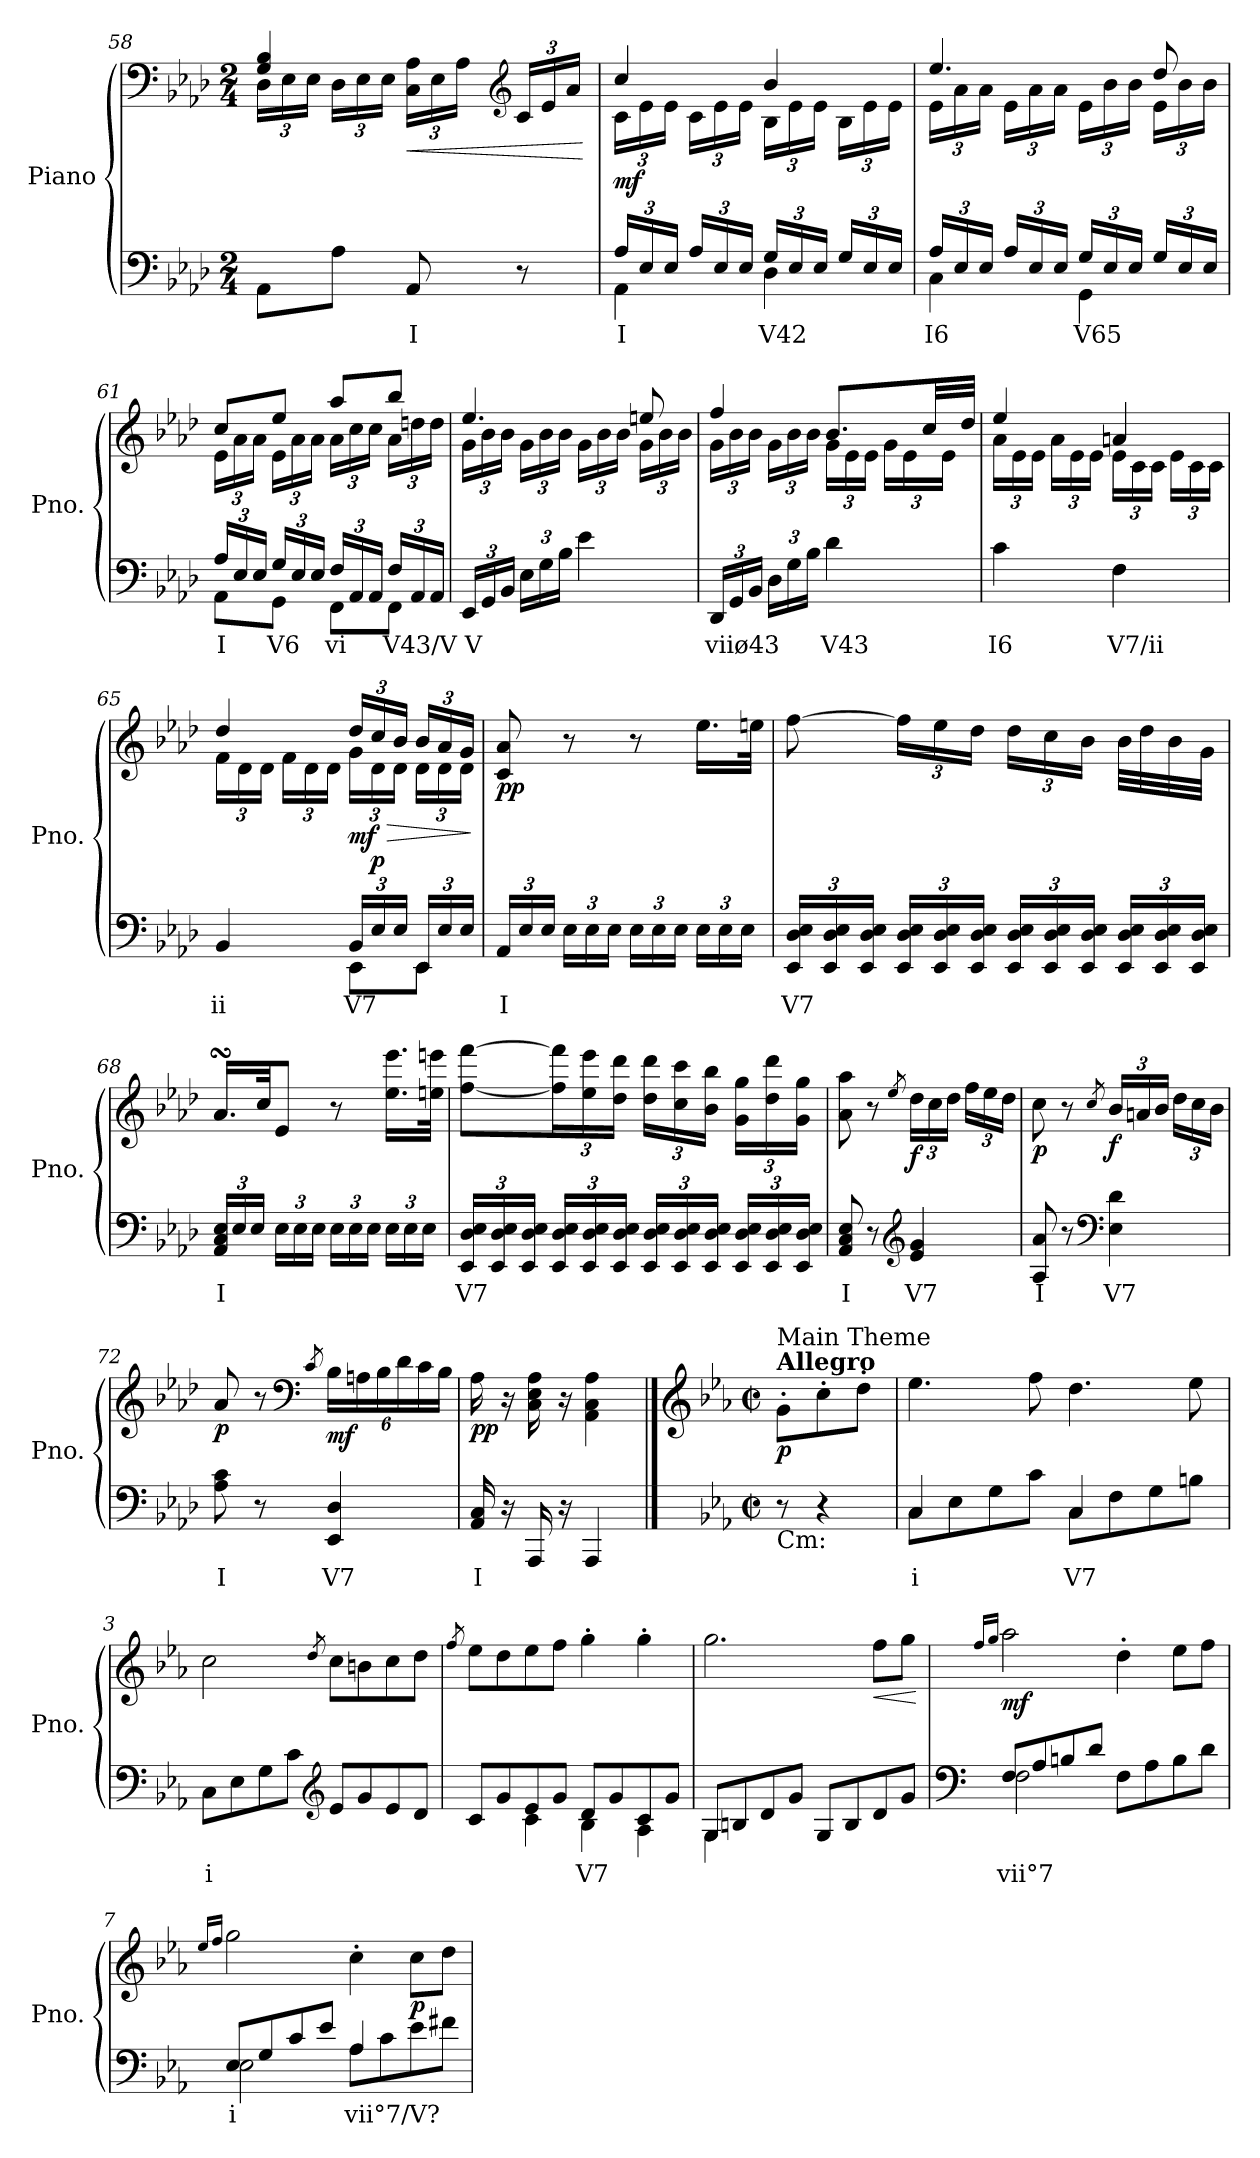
**kern	**text	**kern	**dynam
*part1	*part1	*part1	*part1
*staff2	*staff2	*staff1	*staff1/2
*I"Piano	*	*	*
*I'Pno.	*	*	*
*clefF4	*	*clefF4	*
*k[b-e-a-d-]	*	*k[b-e-a-d-]	*
*M2/4	*	*M2/4	*
=58	=58	=58	=58
*	*	*^	*
*	*	*	*Xbrackettup	*
8AA-\L	.	4G/ 4B-/	24D-\LL	.
.	.	.	24E-\	.
.	.	.	24E-\JJ	.
8A-\J	.	.	24D-\LL	.
.	.	.	24E-\	.
.	.	.	24E-\JJ	.
!	!LO:LY:b	!	!	!LO:HP:b
8AA-/	I	24C\ 24A-\LL	4ryy	<
.	.	24E-\	.	.
.	.	24A-\JJ	.	.
*	*	*clefG2	*	*
8r	.	24c/LL	.	.
.	.	24e-/	.	.
.	.	24a-/JJ	.	.
*	*	*v	*v	*
.	.	.	[
!!LO:LB:g=z
=59	=59	=59	=59
*Xbrackettup	*	*	*
!	!LO:LY:b	!	!LO:DY:b
*^	*	*^	*
24A-/LL	4AA-\	I	4cc/	24c\LL	mf
24E-/	.	.	.	24e-\	.
24E-/JJ	.	.	.	24e-\JJ	.
24A-/LL	.	.	.	24c\LL	.
24E-/	.	.	.	24e-\	.
24E-/JJ	.	.	.	24e-\JJ	.
!	!	!LO:LY:b	!	!	!
24G/LL	4D-\	V42	4b-/	24B-\LL	.
24E-/	.	.	.	24e-\	.
24E-/JJ	.	.	.	24e-\JJ	.
24G/LL	.	.	.	24B-\LL	.
24E-/	.	.	.	24e-\	.
24E-/JJ	.	.	.	24e-\JJ	.
=60	=60	=60	=60	=60	=60
!	!	!LO:LY:b	!	!	!
24A-/LL	4C\	I6	4.ee-/	24e-\LL	.
24E-/	.	.	.	24a-\	.
24E-/JJ	.	.	.	24a-\JJ	.
24A-/LL	.	.	.	24e-\LL	.
24E-/	.	.	.	24a-\	.
24E-/JJ	.	.	.	24a-\JJ	.
!	!	!LO:LY:b	!	!	!
24G/LL	4GG\	V65	.	24e-\LL	.
24E-/	.	.	.	24b-\	.
24E-/JJ	.	.	.	24b-\JJ	.
24G/LL	.	.	8dd-/	24e-\LL	.
24E-/	.	.	.	24b-\	.
24E-/JJ	.	.	.	24b-\JJ	.
=61	=61	=61	=61	=61	=61
!	!	!LO:LY:b	!	!	!
24A-/LL	8AA-\L	I	8cc/L	24e-\LL	.
24E-/	.	.	.	24a-\	.
24E-/JJ	.	.	.	24a-\JJ	.
!	!	!LO:LY:b	!	!	!
24G/LL	8GG\J	V6	8ee-/J	24e-\LL	.
24E-/	.	.	.	24a-\	.
24E-/JJ	.	.	.	24a-\JJ	.
!	!	!LO:LY:b	!	!	!
24F/LL	8FF\L	vi	8aa-/L	24a-\LL	.
24AA-/	.	.	.	24cc\	.
24AA-/JJ	.	.	.	24cc\JJ	.
!	!	!LO:LY:b	!	!	!
24F/LL	8FF\J	V43/V	8bb-/J	24a-\LL	.
24AA-/	.	.	.	24ddn\	.
24AA-/JJ	.	.	.	24dd\JJ	.
*v	*v	*	*	*	*
=62	=62	=62	=62	=62
!	!LO:LY:b	!	!	!
24EE-/LL	V	4.ee-/	24g\LL	.
24GG/	.	.	24b-\	.
24BB-/JJ	.	.	24b-\JJ	.
24E-\LL	.	.	24g\LL	.
24G\	.	.	24b-\	.
24B-\JJ	.	.	24b-\JJ	.
4e-\	.	.	24g\LL	.
.	.	.	24b-\	.
.	.	.	24b-\JJ	.
.	.	8een/	24g\LL	.
.	.	.	24b-\	.
.	.	.	24b-\JJ	.
=63	=63	=63	=63	=63
!	!LO:LY:b	!	!	!
24DD-/LL	viiø43	4ff/	24g\LL	.
24GG/	.	.	24b-\	.
24BB-/JJ	.	.	24b-\JJ	.
24D-\LL	.	.	24g\LL	.
24G\	.	.	24b-\	.
24B-\JJ	.	.	24b-\JJ	.
!	!LO:LY:b	!	!	!
4d-\	V43	8.b-/L	24g\LL	.
.	.	.	24e-\	.
.	.	.	24e-\JJ	.
.	.	.	24g\LL	.
.	.	.	24e-\	.
.	.	32cc/LL	.	.
.	.	.	24e-\JJ	.
.	.	32dd-/JJJ	.	.
!!LO:PB:g=z	!!
=64	=64	=64	=64	=64
!	!LO:LY:b	!	!	!
4c\	I6	4ee-/	24a-\LL	.
.	.	.	24e-\	.
.	.	.	24e-\JJ	.
.	.	.	24a-\LL	.
.	.	.	24e-\	.
.	.	.	24e-\JJ	.
!	!LO:LY:b	!	!	!
4F\	V7/ii	4an/	24e-\LL	.
.	.	.	24c\	.
.	.	.	24c\JJ	.
.	.	.	24e-\LL	.
.	.	.	24c\	.
.	.	.	24c\JJ	.
=65	=65	=65	=65	=65
!	!LO:LY:b	!	!	!
*^	*	*	*	*
4BB-/	4ryy	ii	4dd-/	24f\LL	.
.	.	.	.	24d-\	.
.	.	.	.	24d-\JJ	.
.	.	.	.	24f\LL	.
.	.	.	.	24d-\	.
.	.	.	.	24d-\JJ	.
!	!	!LO:LY:b	!	!	!LO:DY:b
24BB-/LL	8EE-\L	V7	24dd-/LL	24g\LL	mf
!	!	!	!	!	!LO:HP:b
!	!	!	!	!	!LO:DY:n=1:b
24E-/	.	.	24cc/	24d-\	> p
24E-/JJ	.	.	24b-/JJ	24d-\JJ	.
24EE-/LL	8EE-\J	.	24b-/LL	24d-\LL	.
24E-/	.	.	24a-/	24d-\	.
24E-/JJ	.	.	24g/JJ	24d-\JJ	.
*v	*v	*	*	*	*
*	*	*v	*v	*
.	.	.	]
=66	=66	=66	=66
!	!LO:LY:b	!	!LO:DY:b
24AA-/LL	I	8c/ 8a-/	pp
24E-/	.	.	.
24E-/JJ	.	.	.
24E-\LL	.	8r	.
24E-\	.	.	.
24E-\JJ	.	.	.
24E-\LL	.	8r	.
24E-\	.	.	.
24E-\JJ	.	.	.
24E-\LL	.	16.ee-\LL	.
24E-\	.	.	.
24E-\JJ	.	.	.
.	.	32een\JJk	.
=67	=67	=67	=67
!	!LO:LY:b	!	!
24EE-/ 24D-/ 24E-/LL	V7	[8ff\	.
24EE-/ 24D-/ 24E-/	.	.	.
24EE-/ 24D-/ 24E-/JJ	.	.	.
24EE-/ 24D-/ 24E-/LL	.	24ff\LL]	.
24EE-/ 24D-/ 24E-/	.	24ee-\	.
24EE-/ 24D-/ 24E-/JJ	.	24dd-\JJ	.
24EE-/ 24D-/ 24E-/LL	.	24dd-\LL	.
24EE-/ 24D-/ 24E-/	.	24cc\	.
24EE-/ 24D-/ 24E-/JJ	.	24b-\JJ	.
24EE-/ 24D-/ 24E-/LL	.	32b-\LLL	.
.	.	32dd-\	.
24EE-/ 24D-/ 24E-/	.	.	.
.	.	32b-\	.
24EE-/ 24D-/ 24E-/JJ	.	.	.
.	.	32g\JJJ	.
=68	=68	=68	=68
!	!LO:LY:b	!	!
24AA-/ 24C/ 24E-/LL	I	16.a-sSSs/LL	.
24E-/	.	.	.
24E-/JJ	.	.	.
.	.	32cc/JK	.
24E-\LL	.	8e-/J	.
24E-\	.	.	.
24E-\JJ	.	.	.
24E-\LL	.	8r	.
24E-\	.	.	.
24E-\JJ	.	.	.
24E-\LL	.	16.ee-\ 16.eee-\LL	.
24E-\	.	.	.
24E-\JJ	.	.	.
.	.	32een\ 32eeen\JJk	.
!!LO:LB:g=z
=69	=69	=69	=69
!	!LO:LY:b	!	!
24EE-/ 24D-/ 24E-/LL	V7	[8ff\ [8fff\L	.
24EE-/ 24D-/ 24E-/	.	.	.
24EE-/ 24D-/ 24E-/JJ	.	.	.
24EE-/ 24D-/ 24E-/LL	.	24ff\] 24fff\]L	.
24EE-/ 24D-/ 24E-/	.	24ee-\ 24eee-\	.
24EE-/ 24D-/ 24E-/JJ	.	24dd-\ 24ddd-\JJ	.
24EE-/ 24D-/ 24E-/LL	.	24dd-\ 24ddd-\LL	.
24EE-/ 24D-/ 24E-/	.	24cc\ 24ccc\	.
24EE-/ 24D-/ 24E-/JJ	.	24b-\ 24bb-\JJ	.
24EE-/ 24D-/ 24E-/LL	.	24g\ 24gg\LL	.
24EE-/ 24D-/ 24E-/	.	24dd-\ 24ddd-\	.
24EE-/ 24D-/ 24E-/JJ	.	24g\ 24gg\JJ	.
=70	=70	=70	=70
!	!LO:LY:b	!	!
8AA-/ 8C/ 8E-/	I	8a-\ 8aa-\	.
8r	.	8r	.
*clefG2	*	*	*
.	.	8qee-/	.
!	!LO:LY:b	!	!LO:DY:b
4e-/ 4g/	V7	24dd-\LL	f
.	.	24cc\	.
.	.	24dd-\JJ	.
.	.	24ff\LL	.
.	.	24ee-\	.
.	.	24dd-\JJ	.
=71	=71	=71	=71
!	!LO:LY:b	!	!LO:DY:b
8A-/ 8a-/	I	8cc\	p
8r	.	8r	.
*clefF4	*	*	*
.	.	8qcc/	.
!	!LO:LY:b	!	!LO:DY:b
4E-\ 4d-\	V7	24b-/LL	f
.	.	24an/	.
.	.	24b-/JJ	.
.	.	24dd-\LL	.
.	.	24cc\	.
.	.	24b-\JJ	.
=72	=72	=72	=72
!	!LO:LY:b	!	!LO:DY:b
8A-\ 8c\	I	8a-/	p
8r	.	8r	.
*	*	*clefF4	*
.	.	8qc/	.
!	!LO:LY:b	!	!LO:DY:b
4EE-/ 4D-/	V7	24B-\LL	mf
.	.	24An\	.
.	.	24B-\	.
.	.	24d-\	.
.	.	24c\	.
.	.	24B-\JJ	.
=73	=73	=73	=73
!	!LO:LY:b	!	!LO:DY:b
16AA-/ 16C/	I	16A-\	pp
16r	.	16r	.
16AAA-/	.	16C\ 16E-\ 16A-\	.
16r	.	16r	.
4AAA-/	.	4AA-\ 4C\ 4A-\	.
!!LO:LB:g=z
==1	==1	==1	==1
*	*	*clefG2	*
*k[b-e-a-]	*	*k[b-e-a-]	*
*M2/2	*	*M2/2	*
*met(c|)	*	*met(c|)	*
*	*	*MM200	*
!	!	!LO:TX:a:B:t=Allegro	!
!	!	!LO:TX:a:t=Main Theme	!
!LO:TX:b:t=Cm&colon;	!	!	!
!	!	!	!LO:DY:b
8r	.	8g'\L	p
4r	.	8cc'\	.
.	.	8dd'\J	.
=2	=2	=2	=2
!	!LO:LY:b	!	!
*^	*	*	*
8C\L	4C/	i	4.ee-\	.
8E-\	.	.	.	.
8G\	4ryy	.	.	.
8c\J	.	.	8ff\	.
!	!	!LO:LY:b	!	!
8C\L	4C/	V7	4.dd\	.
8F\	.	.	.	.
8G\	4ryy	.	.	.
8Bn\J	.	.	8ee-\	.
*v	*v	*	*	*
=3	=3	=3	=3
!	!LO:LY:b	!	!
8C\L	i	2cc\	.
8E-\	.	.	.
8G\	.	.	.
8c\J	.	.	.
*clefG2	*	*	*
.	.	8qdd/	.
8e-/L	.	8cc\L	.
8g/	.	8bn\	.
8e-/	.	8cc\	.
8d/J	.	8dd\J	.
=4	=4	=4	=4
.	.	8qff/	.
*^	*	*	*
8c/L	4ryy	.	8ee-\L	.
8g/	.	.	8dd\	.
8e-/	4c\	.	8ee-\	.
8g/J	.	.	8ff\J	.
!	!	!LO:LY:b	!	!
8d/L	4B-\	V7	4gg'\	.
8g/	.	.	.	.
8c/	4A-\	.	4gg'\	.
8g/J	.	.	.	.
=5	=5	=5	=5	=5
8G/L	4G\	.	2.gg\	.
8Bn/	.	.	.	.
8d/	4ryy	.	.	.
8g/J	.	.	.	.
8G/L	2ryy	.	.	.
8B/	.	.	.	.
!	!	!	!	!LO:HP:b
8d/	.	.	8ff\L	<
8g/J	.	.	8gg\J	.
*v	*v	*	*	*
.	.	.	[
=6	=6	=6	=6
*clefF4	*	*	*
.	.	16qff/LL	.
.	.	16qgg/JJ	.
!	!LO:LY:b	!	!LO:DY:b
*^	*	*	*
8F/L	2F\	vii°7	2aa-\	mf
8A-/	.	.	.	.
8Bn/	.	.	.	.
8d/J	.	.	.	.
8F\L	2ryy	.	4dd'\	.
8A-\	.	.	.	.
8B\	.	.	8ee-\L	.
8d\J	.	.	8ff\J	.
=7	=7	=7	=7	=7
.	.	.	16qee-/LL	.
.	.	.	16qff/JJ	.
!	!	!LO:LY:b	!	!
8E-/L	2E-\	i	2gg\	.
8G/	.	.	.	.
8c/	.	.	.	.
8e-/J	.	.	.	.
!	!	!LO:LY:b	!	!
8A-\L	4A-/	vii°7/V?	4cc'\	.
8c\	.	.	.	.
!	!	!	!	!LO:DY:b
8e-\	4ryy	.	8cc\L	p
8f#X\J	.	.	8dd\J	.
*v	*v	*	*	*
=	=	=	=
*-	*-	*-	*-
